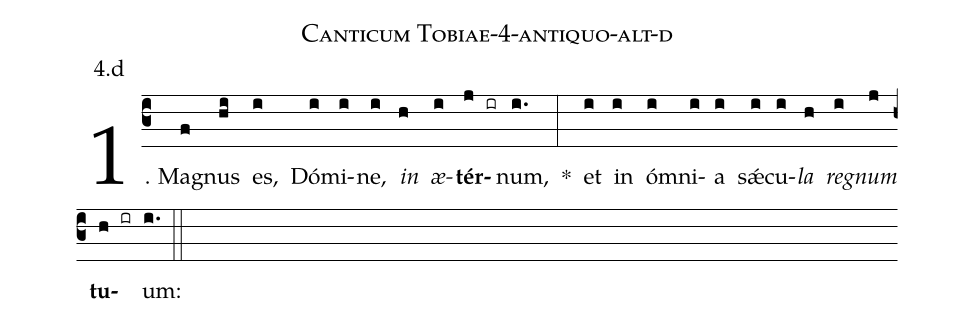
name: Canticum Tobiae-4-antiquo-alt-d;
annotation: 4.d;
%%
(c3)1. Ma(f)gnus(hi) es,(i) Dó(i)mi(i)ne,(i) <i>in</i>(h) <i>æ</i>(i)<b>tér</b>(j ir)num,(i.) *(:) et(i) in(i) óm(i)ni(i)a(i) sǽ(i)cu(i)<i>la</i>(h) <i>re</i>(i)<i>gnum</i>(j) <b>tu</b>(h ir)um:(i.) (::)
